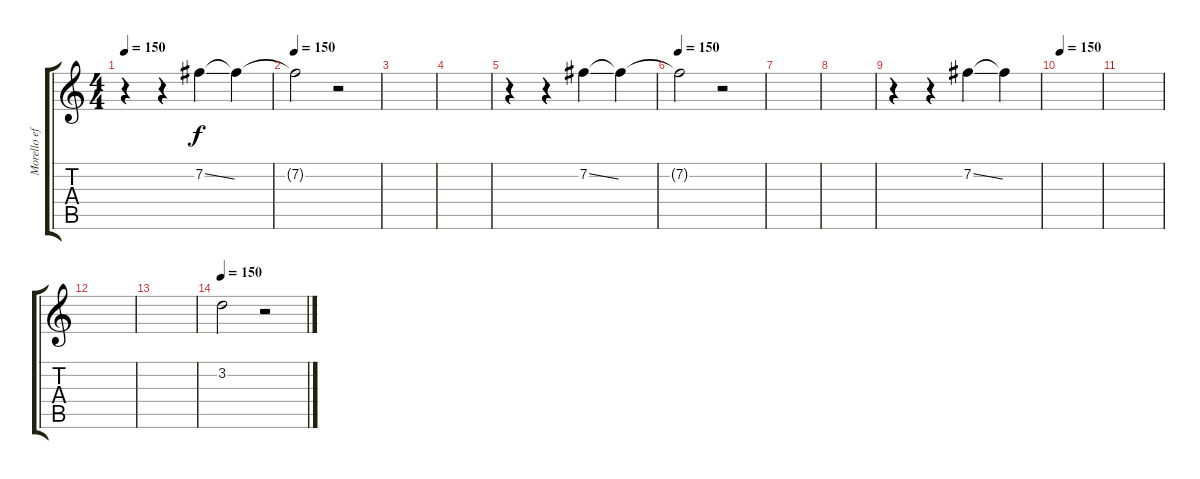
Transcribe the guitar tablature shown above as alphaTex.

\track ("Morello effects" "Morello ef") {instrument distortionguitar}
\staff {score tabs}
\tuning (E4 B3 G3 D3 A2 B1) {hide}
\ts (4 4)
\tempo 150
\clef g2
\ks c
r.4{dy f} r.4 7.2{ss}.4 7.2{t}.4 |
\tempo 150
7.2{t}.2 r.2 |
|
|
r.4 r.4 7.2{ss}.4 7.2{t}.4 |
\tempo 150
7.2{t}.2 r.2 |
|
|
r.4 r.4 7.2{ss}.4 7.2{t}.4 |
\tempo 150
|
|
|
|
\tempo 150
3.2.2 r.2
